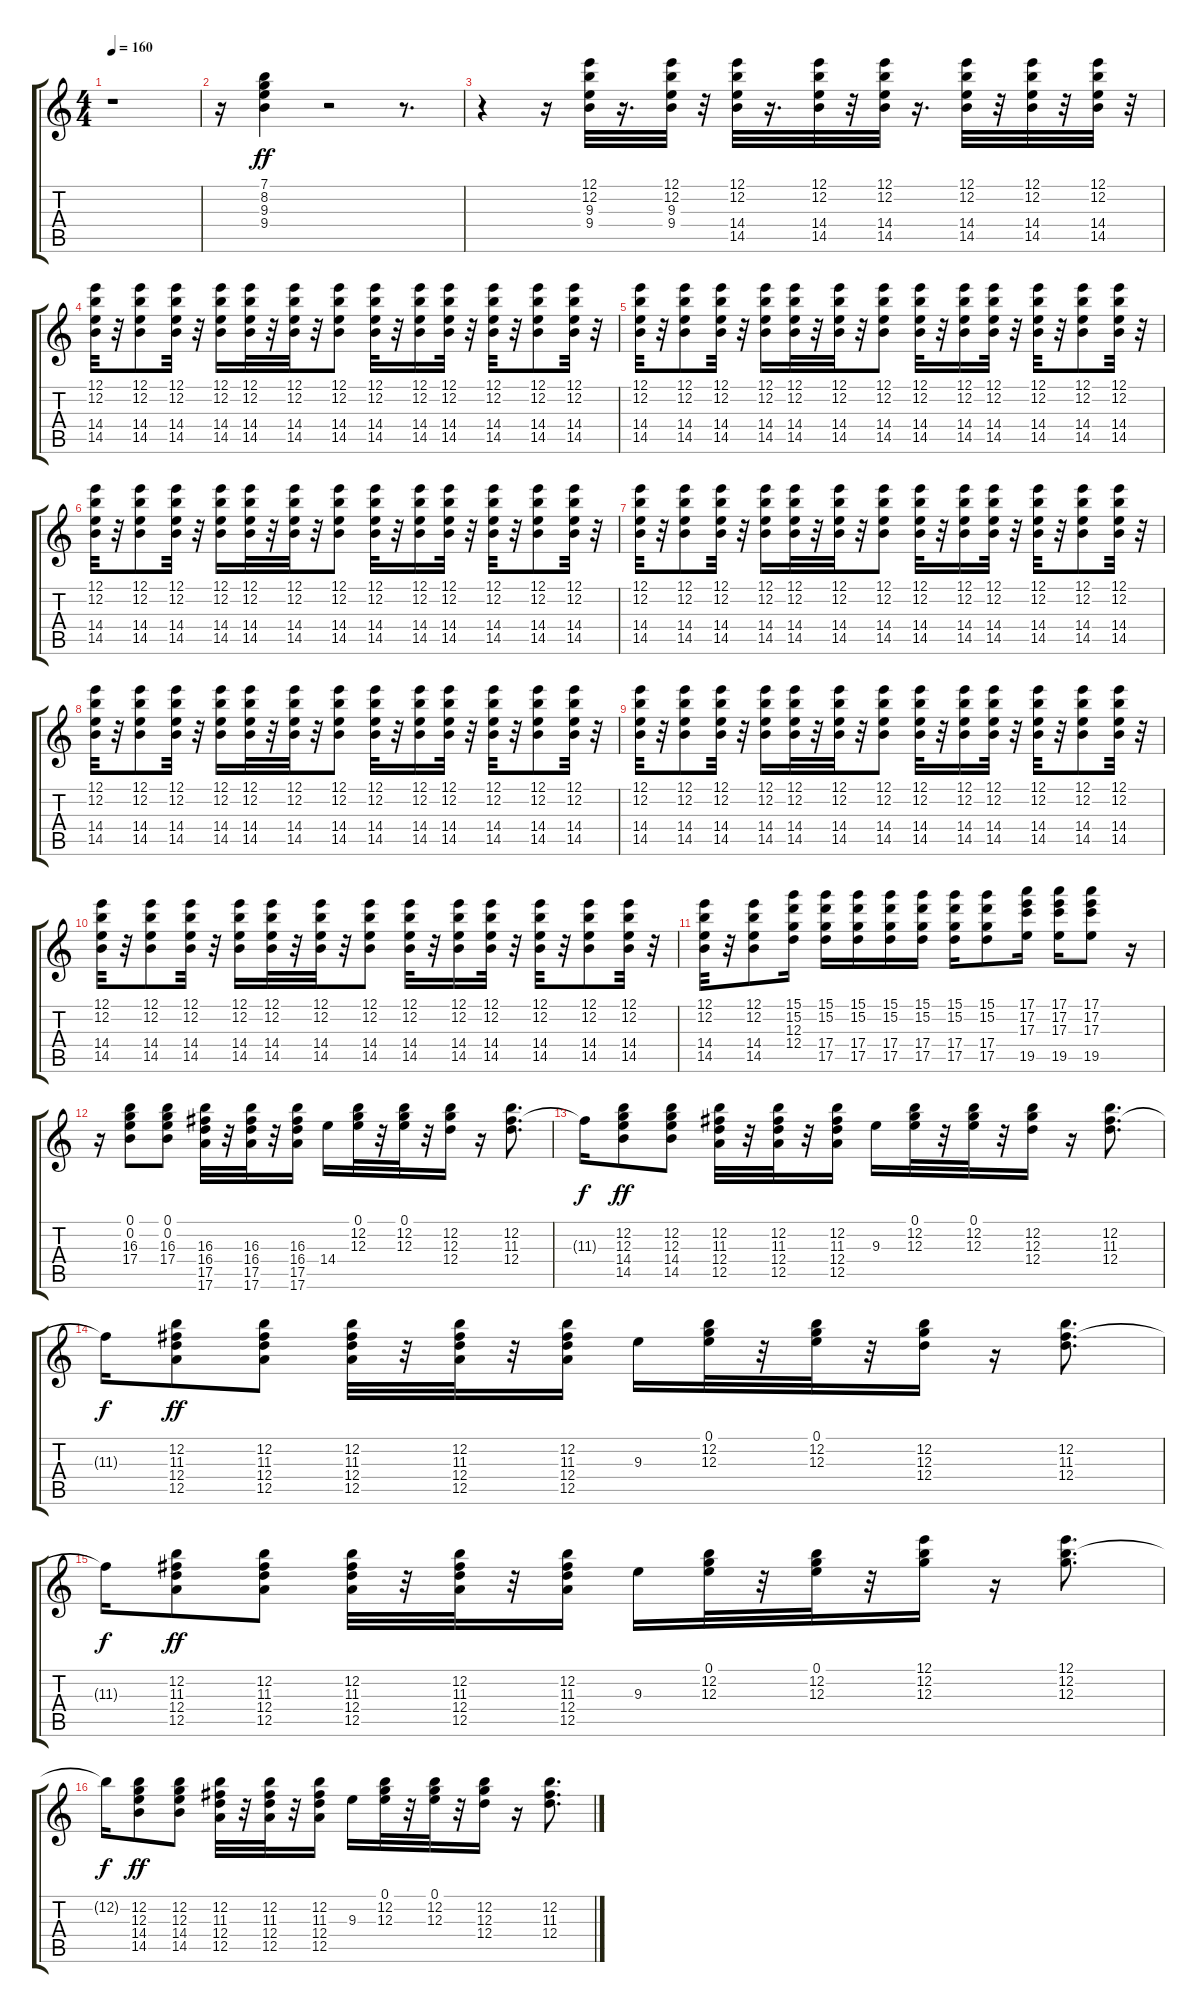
\track "" {instrument overdrivenguitar}
\staff {score tabs}
\tuning (E4 B3 G3 D3 A2 E2) {hide}
\ts (4 4)
\tempo 160
\clef g2
\ks c
r.1{dy ff} |
r.16 (7.1 8.2 9.3 9.4).4 r.2 r.8{d} |
r.4 r.16 (12.1 12.2 9.3 9.4).32 r.16{d} (12.1 12.2 9.3 9.4).32 r.32 (12.1 12.2 14.4 14.5).32 r.16{d} (12.1 12.2 14.4 14.5).32 r.32 (12.1 12.2 14.4 14.5).32 r.16{d} (12.1 12.2 14.4 14.5).32 r.32 (12.1 12.2 14.4 14.5).32 r.32 (12.1 12.2 14.4 14.5).32 r.32 |
(12.1 12.2 14.4 14.5).32 r.32 (12.1 12.2 14.4 14.5).8 (12.1 12.2 14.4 14.5).32 r.32 (12.1 12.2 14.4 14.5).16 (12.1 12.2 14.4 14.5).32 r.32 (12.1 12.2 14.4 14.5).32 r.32 (12.1 12.2 14.4 14.5).8 (12.1 12.2 14.4 14.5).32 r.32 (12.1 12.2 14.4 14.5).16 (12.1 12.2 14.4 14.5).32 r.32 (12.1 12.2 14.4 14.5).32 r.32 (12.1 12.2 14.4 14.5).8 (12.1 12.2 14.4 14.5).32 r.32 |
(12.1 12.2 14.4 14.5).32 r.32 (12.1 12.2 14.4 14.5).8 (12.1 12.2 14.4 14.5).32 r.32 (12.1 12.2 14.4 14.5).16 (12.1 12.2 14.4 14.5).32 r.32 (12.1 12.2 14.4 14.5).32 r.32 (12.1 12.2 14.4 14.5).8 (12.1 12.2 14.4 14.5).32 r.32 (12.1 12.2 14.4 14.5).16 (12.1 12.2 14.4 14.5).32 r.32 (12.1 12.2 14.4 14.5).32 r.32 (12.1 12.2 14.4 14.5).8 (12.1 12.2 14.4 14.5).32 r.32 |
(12.1 12.2 14.4 14.5).32 r.32 (12.1 12.2 14.4 14.5).8 (12.1 12.2 14.4 14.5).32 r.32 (12.1 12.2 14.4 14.5).16 (12.1 12.2 14.4 14.5).32 r.32 (12.1 12.2 14.4 14.5).32 r.32 (12.1 12.2 14.4 14.5).8 (12.1 12.2 14.4 14.5).32 r.32 (12.1 12.2 14.4 14.5).16 (12.1 12.2 14.4 14.5).32 r.32 (12.1 12.2 14.4 14.5).32 r.32 (12.1 12.2 14.4 14.5).8 (12.1 12.2 14.4 14.5).32 r.32 |
(12.1 12.2 14.4 14.5).32 r.32 (12.1 12.2 14.4 14.5).8 (12.1 12.2 14.4 14.5).32 r.32 (12.1 12.2 14.4 14.5).16 (12.1 12.2 14.4 14.5).32 r.32 (12.1 12.2 14.4 14.5).32 r.32 (12.1 12.2 14.4 14.5).8 (12.1 12.2 14.4 14.5).32 r.32 (12.1 12.2 14.4 14.5).16 (12.1 12.2 14.4 14.5).32 r.32 (12.1 12.2 14.4 14.5).32 r.32 (12.1 12.2 14.4 14.5).8 (12.1 12.2 14.4 14.5).32 r.32 |
(12.1 12.2 14.4 14.5).32 r.32 (12.1 12.2 14.4 14.5).8 (12.1 12.2 14.4 14.5).32 r.32 (12.1 12.2 14.4 14.5).16 (12.1 12.2 14.4 14.5).32 r.32 (12.1 12.2 14.4 14.5).32 r.32 (12.1 12.2 14.4 14.5).8 (12.1 12.2 14.4 14.5).32 r.32 (12.1 12.2 14.4 14.5).16 (12.1 12.2 14.4 14.5).32 r.32 (12.1 12.2 14.4 14.5).32 r.32 (12.1 12.2 14.4 14.5).8 (12.1 12.2 14.4 14.5).32 r.32 |
(12.1 12.2 14.4 14.5).32 r.32 (12.1 12.2 14.4 14.5).8 (12.1 12.2 14.4 14.5).32 r.32 (12.1 12.2 14.4 14.5).16 (12.1 12.2 14.4 14.5).32 r.32 (12.1 12.2 14.4 14.5).32 r.32 (12.1 12.2 14.4 14.5).8 (12.1 12.2 14.4 14.5).32 r.32 (12.1 12.2 14.4 14.5).16 (12.1 12.2 14.4 14.5).32 r.32 (12.1 12.2 14.4 14.5).32 r.32 (12.1 12.2 14.4 14.5).8 (12.1 12.2 14.4 14.5).32 r.32 |
(12.1 12.2 14.4 14.5).32 r.32 (12.1 12.2 14.4 14.5).8 (12.1 12.2 14.4 14.5).32 r.32 (12.1 12.2 14.4 14.5).16 (12.1 12.2 14.4 14.5).32 r.32 (12.1 12.2 14.4 14.5).32 r.32 (12.1 12.2 14.4 14.5).8 (12.1 12.2 14.4 14.5).32 r.32 (12.1 12.2 14.4 14.5).16 (12.1 12.2 14.4 14.5).32 r.32 (12.1 12.2 14.4 14.5).32 r.32 (12.1 12.2 14.4 14.5).8 (12.1 12.2 14.4 14.5).32 r.32 |
(12.1 12.2 14.4 14.5).32 r.32 (12.1 12.2 14.4 14.5).8 (15.1 15.2 12.3 12.4).16 (15.1 15.2 17.4 17.5).16 (15.1 15.2 17.4 17.5).16 (15.1 15.2 17.4 17.5).16 (15.1 15.2 17.4 17.5).16 (15.1 15.2 17.4 17.5).16 (15.1 15.2 17.4 17.5).8 (17.1 17.2 17.3 19.5).16 (17.1 17.2 17.3 19.5).16 (17.1 17.2 17.3 19.5).8 r.16 |
r.16 (0.1 0.2 16.3 17.4).8 (0.1 0.2 16.3 17.4).8 (16.3 16.4 17.5 17.6).32 r.32 (16.3 16.4 17.5 17.6).32 r.32 (16.3 16.4 17.5 17.6).16 14.4.16 (0.1 12.2 12.3).32 r.32 (0.1 12.2 12.3).32 r.32 (12.2 12.3 12.4).16 r.16 (12.2 11.3 12.4).8{d} |
11.3{t}.16{dy f} (12.2 12.3 14.4 14.5).8{dy ff} (12.2 12.3 14.4 14.5).8 (12.2 11.3 12.4 12.5).32 r.32 (12.2 11.3 12.4 12.5).32 r.32 (12.2 11.3 12.4 12.5).16 9.3.16 (0.1 12.2 12.3).32 r.32 (0.1 12.2 12.3).32 r.32 (12.2 12.3 12.4).16 r.16 (12.2 11.3 12.4).8{d} |
11.3{t}.16{dy f} (12.2 11.3 12.4 12.5).8{dy ff} (12.2 11.3 12.4 12.5).8 (12.2 11.3 12.4 12.5).32 r.32 (12.2 11.3 12.4 12.5).32 r.32 (12.2 11.3 12.4 12.5).16 9.3.16 (0.1 12.2 12.3).32 r.32 (0.1 12.2 12.3).32 r.32 (12.2 12.3 12.4).16 r.16 (12.2 11.3 12.4).8{d} |
11.3{t}.16{dy f} (12.2 11.3 12.4 12.5).8{dy ff} (12.2 11.3 12.4 12.5).8 (12.2 11.3 12.4 12.5).32 r.32 (12.2 11.3 12.4 12.5).32 r.32 (12.2 11.3 12.4 12.5).16 9.3.16 (0.1 12.2 12.3).32 r.32 (0.1 12.2 12.3).32 r.32 (12.1 12.2 12.3).16 r.16 (12.1 12.2 12.3).8{d} |
12.2{t}.16{dy f} (12.2 12.3 14.4 14.5).8{dy ff} (12.2 12.3 14.4 14.5).8 (12.2 11.3 12.4 12.5).32 r.32 (12.2 11.3 12.4 12.5).32 r.32 (12.2 11.3 12.4 12.5).16 9.3.16 (0.1 12.2 12.3).32 r.32 (0.1 12.2 12.3).32 r.32 (12.2 12.3 12.4).16 r.16 (12.2 11.3 12.4).8{d}
